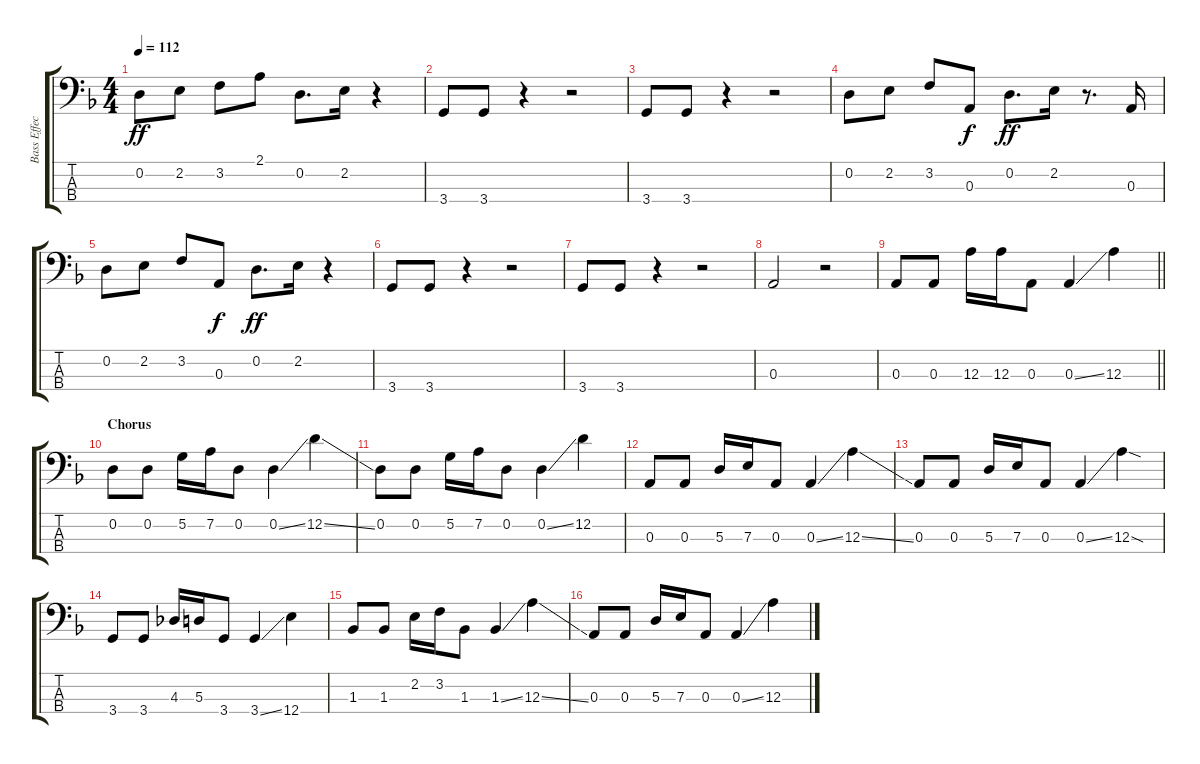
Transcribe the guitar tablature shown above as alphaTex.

\track ("Bass Effect" "Bass Effec") {instrument synthbass1}
\staff {score tabs}
\tuning (G2 D2 A1 E1) {hide}
\ts (4 4)
\tempo 112
\clef f4
\ks dminor
0.2.8{dy ff} 2.2.8 3.2.8 2.1.8 0.2.8{d} 2.2.16 r.4 |
3.4.8 3.4.8 r.4 r.2 |
3.4.8 3.4.8 r.4 r.2 |
0.2.8 2.2.8 3.2.8 0.3.8{dy f} 0.2.8{d dy ff} 2.2.16 r.8{d} 0.3.16 |
0.2.8 2.2.8 3.2.8 0.3.8{dy f} 0.2.8{d dy ff} 2.2.16 r.4 |
3.4.8 3.4.8 r.4 r.2 |
3.4.8 3.4.8 r.4 r.2 |
0.3.2 r.2 |
\barLineRight lightlight
0.3.8 0.3.8 12.3.16 12.3.16 0.3.8 0.3{ss}.4 12.3.4 |
\section ("" "Chorus")
0.2.8 0.2.8 5.2.16 7.2.16 0.2.8 0.2{ss}.4 12.2{ss}.4 |
0.2.8 0.2.8 5.2.16 7.2.16 0.2.8 0.2{ss}.4 12.2.4 |
0.3.8 0.3.8 5.3.16 7.3.16 0.3.8 0.3{ss}.4 12.3{ss}.4 |
0.3.8 0.3.8 5.3.16 7.3.16 0.3.8 0.3{ss}.4 12.3{sod}.4 |
3.4.8 3.4.8 4.3.16 5.3.16 3.4.8 3.4{ss}.4 12.4.4 |
1.3.8 1.3.8 2.2.16 3.2.16 1.3.8 1.3{ss}.4 12.3{ss}.4 |
0.3.8 0.3.8 5.3.16 7.3.16 0.3.8 0.3{ss}.4 12.3{ss}.4
